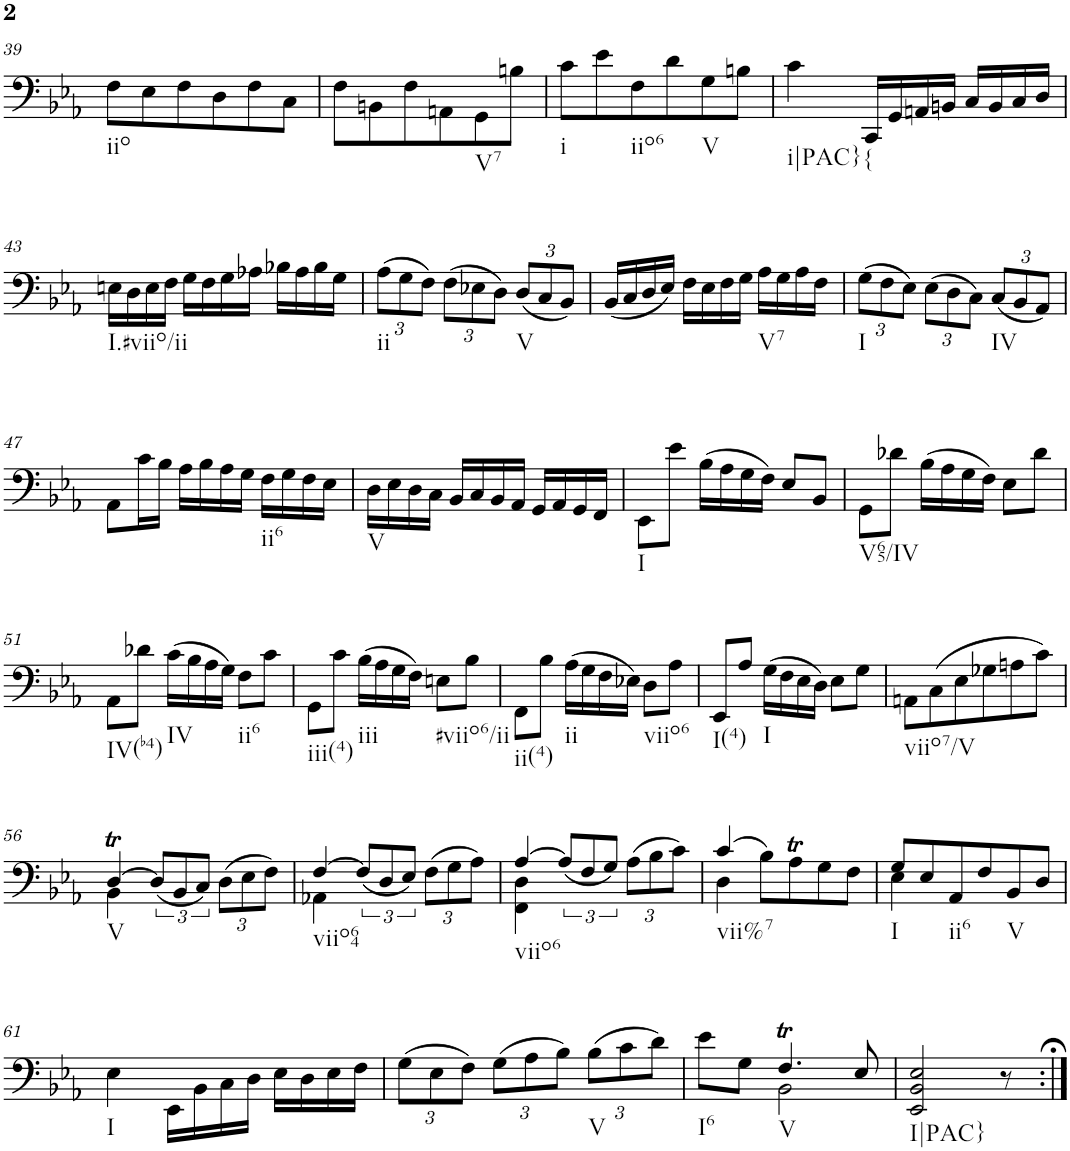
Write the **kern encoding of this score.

**kern
*part1
*staff1
*I"Piano
*I'Pno.
!!LO:PB:g=z
*clefF4
*k[b-e-a-]
*M3/4
=39
!LO:TX:b:t=iio
8F\L
8E-\
8F\
8D\
8F\
8C\J
=40
8F\L
8BBn\
8F\
8AAn\
!LO:TX:b:t=V7
8GG\
8Bn\J
=41
!LO:TX:b:t=i
8c\L
8e-\
!LO:TX:b:t=iio6
8F\
8d\
!LO:TX:b:t=V
8G\
8Bn\J
=42
!LO:TX:b:t=i|PAC}
4c\
!LO:TX:b:t={
16CC/LL
16GG/
16AAn/
16BBn/JJ
16C/LL
16BB/
16C/
16D/JJ
!!LO:LB:g=z
=43
!LO:TX:b:t=I.#viio/ii
16En\LL
16D\
16E\
16F\JJ
16G\LL
16F\
16G\
16A-X\JJ
16B-X\LL
16A-\
16B-\
16G\JJ
=44
*Xbrackettup
!LO:TX:b:t=ii
(12A-\L
12G\
12F\J)
(12F\L
12E-X\
12D\J)
!LO:TX:b:t=V
(12D/L
12C/
12BB-/J)
=45
(16BB-/LL
16C/
16D/
16E-/JJ)
16F\LL
16E-\
16F\
16G\JJ
!LO:TX:b:t=V7
16A-\LL
16G\
16A-\
16F\JJ
=46
!LO:TX:b:t=I
(12G\L
12F\
12E-\J)
(12E-\L
12D\
12C\J)
!LO:TX:b:t=IV
(12C/L
12BB-/
12AA-/J)
!!LO:LB:g=z
=47
8AA-\L
16c\L
16B-\JJ
16A-\LL
16B-\
16A-\
16G\JJ
!LO:TX:b:t=ii6
16F\LL
16G\
16F\
16E-\JJ
=48
!LO:TX:b:t=V
16D\LL
16E-\
16D\
16C\JJ
16BB-/LL
16C/
16BB-/
16AA-/JJ
16GG/LL
16AA-/
16GG/
16FF/JJ
=49
!LO:TX:b:t=I
8EE-\L
8e-\J
(16B-\LL
16A-\
16G\
16F\JJ)
8E-/L
8BB-/J
=50
!LO:TX:b:t=V65/IV
8GG\L
8d-X\J
(16B-\LL
16A-\
16G\
16F\JJ)
8E-\L
8d-\J
!!LO:LB:g=z
=51
!LO:TX:b:t=IV(b4)
8AA-\L
8d-X\J
!LO:TX:b:t=IV
(16c\LL
16B-\
16A-\
16G\JJ)
!LO:TX:b:t=ii6
8F\L
8c\J
=52
!LO:TX:b:t=iii(4)
8GG\L
8c\J
!LO:TX:b:t=iii
(16B-\LL
16A-\
16G\
16F\JJ)
!LO:TX:b:t=#viio6/ii
8En\L
8B-\J
=53
!LO:TX:b:t=ii(4)
8FF\L
8B-\J
!LO:TX:b:t=ii
(16A-\LL
16G\
16F\
16E-X\JJ)
!LO:TX:b:t=viio6
8D\L
8A-\J
=54
!LO:TX:b:t=I(4)
8EE-/L
8A-/J
!LO:TX:b:t=I
(16G\LL
16F\
16E-\
16D\JJ)
8E-\L
8G\J
=55
!LO:TX:b:t=viio7/V
8AAn\L
(8C\
8E-\
8G-X\
8An\
8c\J)
!!LO:LB:g=z
=56
*^
!LO:TX:b:t=V	!
[4Dt/	4BB-\
*brackettup	*
(12D/L]	2ryy
12BB-/	.
12C/J)	.
*Xbrackettup	*
(12D\L	.
12E-\	.
12F\J)	.
=57	=57
!LO:TX:b:t=viio64	!
[4F/	4AA-X\
*brackettup	*
(12F/L]	2ryy
12D/	.
12E-/J)	.
*Xbrackettup	*
(12F\L	.
12G\	.
12A-\J)	.
=58	=58
!LO:TX:b:t=viio6	!
[4A-/	4FF\ 4D\
*brackettup	*
(<12A-/L]	2ryy
12F/	.
12G/J)	.
*Xbrackettup	*
(12A-\L	.
12B-\	.
12c\J)	.
=59	=59
!LO:TX:b:t=vii%7	!
(4c/	4D\
8B-\L)	2ryy
8A-T\	.
8G\	.
8F\J	.
=60	=60
!LO:TX:b:t=I	!
8G/L	4E-\
8E-/	.
!LO:TX:b:t=ii6	!
8AA-/	2ryy
8F/	.
!LO:TX:b:t=V	!
8BB-/	.
8D/J	.
*v	*v
!!LO:LB:g=z
=61
!LO:TX:b:t=I
4E-\
16EE-\LL
16BB-\
16C\
16D\JJ
16E-\LL
16D\
16E-\
16F\JJ
=62
(12G\L
12E-\
12F\J)
(12G\L
12A-\
12B-\J)
!LO:TX:b:t=V
(12B-\L
12c\
12d\J)
=63
*^
!LO:TX:b:t=I6	!
8e-\L	4ryy
8G\J	.
!LO:TX:b:t=V	!
4.FT/	2BB-\
8E-/	.
*v	*v
=64
!LO:TX:b:t=I|PAC}
2EE-/ 2BB-/ 2E-/
8r
=:|!
*-
